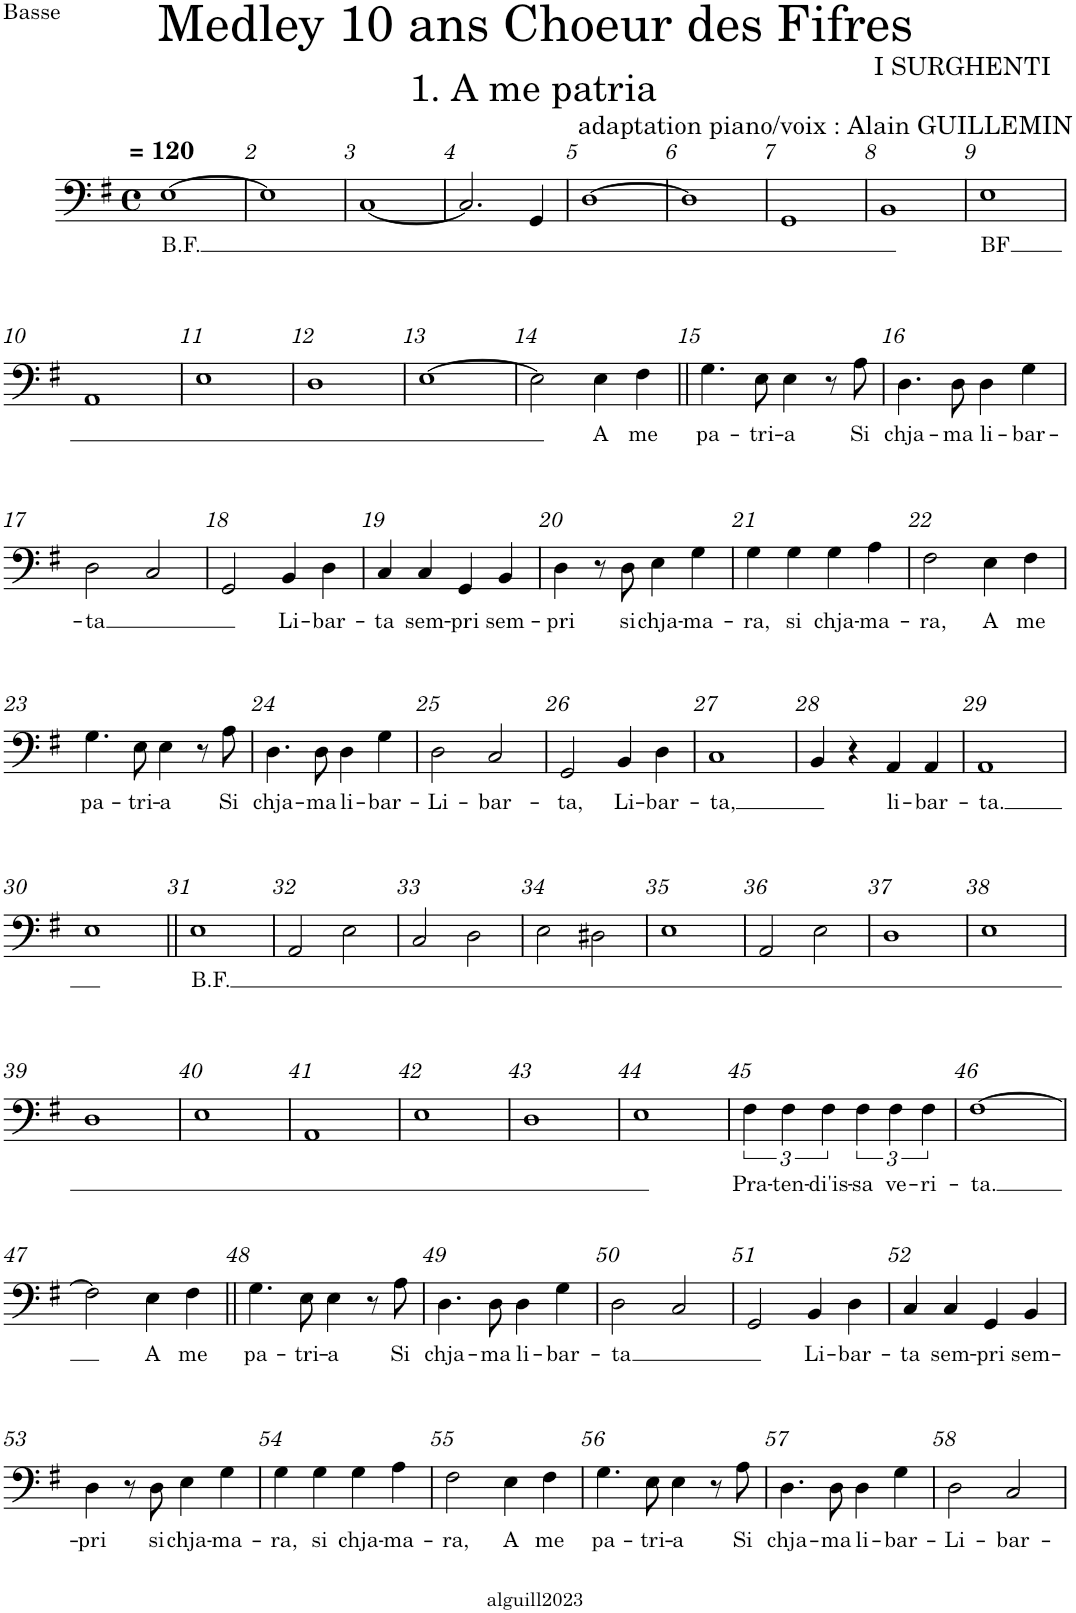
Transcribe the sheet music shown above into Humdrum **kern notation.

**kern	**text
*part1	*part1
*staff1	*staff1
*I"Basse	*
*I'Ba.	*
*clefF4	*
*k[f#]	*
*G:	*
*M4/4	*
*met(c)	*
=1	=1
!LO:TX:a:B:t== 120	!
!	!LO:LY:b
[1E	B.F.
=2	=2
1E]	.
=3	=3
[1C	.
=4	=4
2.C/]	.
4GG/	.
=5	=5
[1D	.
=6	=6
1D]	.
=7	=7
1GG	.
=8	=8
1BB	.
=9	=9
!	!LO:LY:b
1E	BF
!!LO:LB:g=z
=10	=10
1AA	.
=11	=11
1E	.
=12	=12
1D	.
=13	=13
[1E	.
=14	=14
2E\]	.
!	!LO:LY:b
4E\	A
!	!LO:LY:b
4F#\	me
=15||	=15||
!	!LO:LY:b
4.G\	pa-
!	!LO:LY:b
8E\	-tri-
!	!LO:LY:b
4E\	-a
8r	.
!	!LO:LY:b
8A\	Si
=16	=16
!	!LO:LY:b
4.D\	chja-
!	!LO:LY:b
8D\	-ma
!	!LO:LY:b
4D\	li-
!	!LO:LY:b
4G\	-bar-
!!LO:LB:g=z
=17	=17
!	!LO:LY:b
2D\	-ta
2C/	.
=18	=18
2GG/	.
!	!LO:LY:b
4BB/	Li-
!	!LO:LY:b
4D\	-bar-
=19	=19
!	!LO:LY:b
4C/	-ta
!	!LO:LY:b
4C/	sem-
!	!LO:LY:b
4GG/	-pri
!	!LO:LY:b
4BB/	sem-
=20	=20
!	!LO:LY:b
4D\	-pri
8r	.
!	!LO:LY:b
8D\	si
!	!LO:LY:b
4E\	chja-
!	!LO:LY:b
4G\	-ma-
=21	=21
!	!LO:LY:b
4G\	-ra,
!	!LO:LY:b
4G\	si
!	!LO:LY:b
4G\	chja-
!	!LO:LY:b
4A\	-ma-
=22	=22
!	!LO:LY:b
2F#\	-ra,
!	!LO:LY:b
4E\	A
!	!LO:LY:b
4F#\	me
!!LO:LB:g=z
=23	=23
!	!LO:LY:b
4.G\	pa-
!	!LO:LY:b
8E\	-tri-
!	!LO:LY:b
4E\	-a
8r	.
!	!LO:LY:b
8A\	Si
=24	=24
!	!LO:LY:b
4.D\	chja-
!	!LO:LY:b
8D\	-ma
!	!LO:LY:b
4D\	li-
!	!LO:LY:b
4G\	-bar-
=25	=25
!	!LO:LY:b
2D\	-Li-
!	!LO:LY:b
2C/	-bar-
=26	=26
!	!LO:LY:b
2GG/	-ta,
!	!LO:LY:b
4BB/	Li-
!	!LO:LY:b
4D\	-bar-
=27	=27
!	!LO:LY:b
1C	-ta,
=28	=28
4BB/	.
4r	.
!	!LO:LY:b
4AA/	li-
!	!LO:LY:b
4AA/	-bar-
=29	=29
!	!LO:LY:b
1AA	-ta.
!!LO:LB:g=z
=30	=30
1E	.
=31||	=31||
!	!LO:LY:b
1E	B.F.
=32	=32
2AA/	.
2E\	.
=33	=33
2C/	.
2D\	.
=34	=34
2E\	.
2D#X\	.
=35	=35
1E	.
=36	=36
2AA/	.
2E\	.
=37	=37
1D	.
=38	=38
1E	.
!!LO:LB:g=z
=39	=39
1D	.
=40	=40
1E	.
=41	=41
1AA	.
=42	=42
1E	.
=43	=43
1D	.
=44	=44
1E	.
=45	=45
!	!LO:LY:b
6F#\	Pra-
!	!LO:LY:b
6F#\	-ten-
!	!LO:LY:b
6F#\	-di'is-
!	!LO:LY:b
6F#\	-sa
!	!LO:LY:b
6F#\	ve-
!	!LO:LY:b
6F#\	-ri-
=46	=46
!	!LO:LY:b
[1F#	-ta.-
!!LO:LB:g=z
=47	=47
2F#\]	.
!	!LO:LY:b
4E\	-A
!	!LO:LY:b
4F#\	me
=48||	=48||
!	!LO:LY:b
4.G\	pa-
!	!LO:LY:b
8E\	-tri-
!	!LO:LY:b
4E\	-a
8r	.
!	!LO:LY:b
8A\	Si
=49	=49
!	!LO:LY:b
4.D\	chja-
!	!LO:LY:b
8D\	-ma
!	!LO:LY:b
4D\	li-
!	!LO:LY:b
4G\	-bar-
=50	=50
!	!LO:LY:b
2D\	-ta
2C/	.
=51	=51
2GG/	.
!	!LO:LY:b
4BB/	Li-
!	!LO:LY:b
4D\	-bar-
=52	=52
!	!LO:LY:b
4C/	-ta
!	!LO:LY:b
4C/	sem-
!	!LO:LY:b
4GG/	-pri
!	!LO:LY:b
4BB/	sem-
!!LO:LB:g=z
=53	=53
!	!LO:LY:b
4D\	-pri
8r	.
!	!LO:LY:b
8D\	si
!	!LO:LY:b
4E\	chja-
!	!LO:LY:b
4G\	-ma-
=54	=54
!	!LO:LY:b
4G\	-ra,
!	!LO:LY:b
4G\	si
!	!LO:LY:b
4G\	chja-
!	!LO:LY:b
4A\	-ma-
=55	=55
!	!LO:LY:b
2F#\	-ra,
!	!LO:LY:b
4E\	A
!	!LO:LY:b
4F#\	me
=56	=56
!	!LO:LY:b
4.G\	pa-
!	!LO:LY:b
8E\	-tri-
!	!LO:LY:b
4E\	-a
8r	.
!	!LO:LY:b
8A\	Si
=57	=57
!	!LO:LY:b
4.D\	chja-
!	!LO:LY:b
8D\	-ma
!	!LO:LY:b
4D\	li-
!	!LO:LY:b
4G\	-bar-
=58	=58
!	!LO:LY:b
2D\	-Li-
!	!LO:LY:b
2C/	-bar-
=	=
*-	*-
